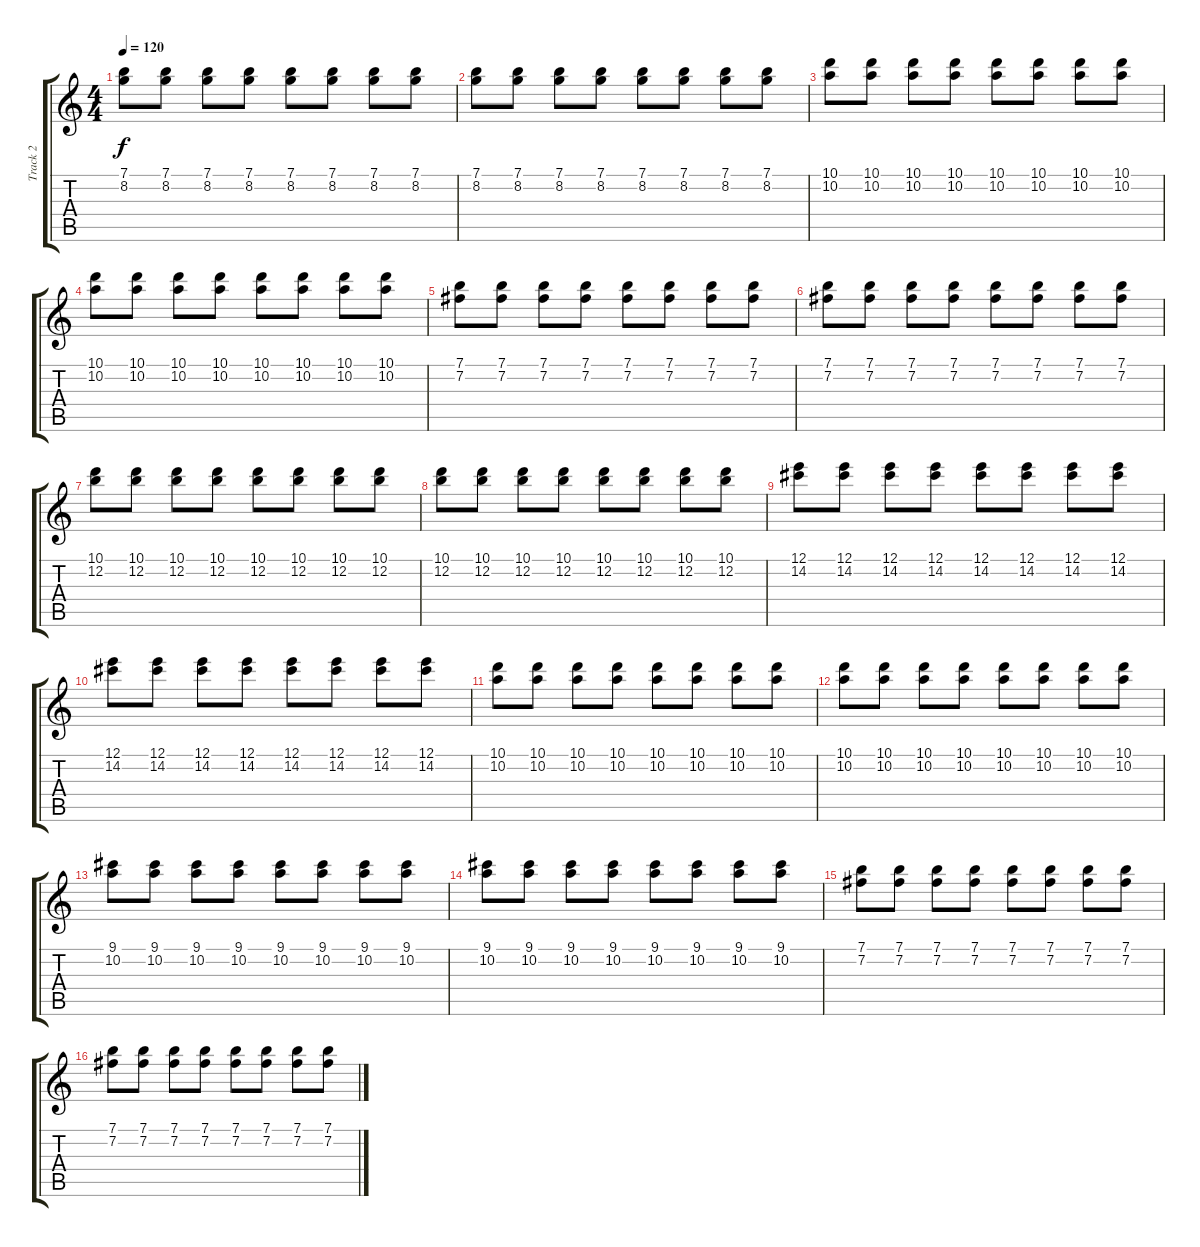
\track ("Track 2" "Track 2") {instrument acousticguitarsteel}
\staff {score tabs}
\tuning (E4 B3 G3 D3 A2 E2) {hide}
\ts (4 4)
\tempo 120
\clef g2
\ks c
(7.1 8.2).8{dy f} (7.1 8.2).8 (7.1 8.2).8 (7.1 8.2).8 (7.1 8.2).8 (7.1 8.2).8 (7.1 8.2).8 (7.1 8.2).8 |
(7.1 8.2).8 (7.1 8.2).8 (7.1 8.2).8 (7.1 8.2).8 (7.1 8.2).8 (7.1 8.2).8 (7.1 8.2).8 (7.1 8.2).8 |
(10.1 10.2).8 (10.1 10.2).8 (10.1 10.2).8 (10.1 10.2).8 (10.1 10.2).8 (10.1 10.2).8 (10.1 10.2).8 (10.1 10.2).8 |
(10.1 10.2).8 (10.1 10.2).8 (10.1 10.2).8 (10.1 10.2).8 (10.1 10.2).8 (10.1 10.2).8 (10.1 10.2).8 (10.1 10.2).8 |
(7.1 7.2).8 (7.1 7.2).8 (7.1 7.2).8 (7.1 7.2).8 (7.1 7.2).8 (7.1 7.2).8 (7.1 7.2).8 (7.1 7.2).8 |
(7.1 7.2).8 (7.1 7.2).8 (7.1 7.2).8 (7.1 7.2).8 (7.1 7.2).8 (7.1 7.2).8 (7.1 7.2).8 (7.1 7.2).8 |
(10.1 12.2).8 (10.1 12.2).8 (10.1 12.2).8 (10.1 12.2).8 (10.1 12.2).8 (10.1 12.2).8 (10.1 12.2).8 (10.1 12.2).8 |
(10.1 12.2).8 (10.1 12.2).8 (10.1 12.2).8 (10.1 12.2).8 (10.1 12.2).8 (10.1 12.2).8 (10.1 12.2).8 (10.1 12.2).8 |
(12.1 14.2).8 (12.1 14.2).8 (12.1 14.2).8 (12.1 14.2).8 (12.1 14.2).8 (12.1 14.2).8 (12.1 14.2).8 (12.1 14.2).8 |
(12.1 14.2).8 (12.1 14.2).8 (12.1 14.2).8 (12.1 14.2).8 (12.1 14.2).8 (12.1 14.2).8 (12.1 14.2).8 (12.1 14.2).8 |
(10.1 10.2).8 (10.1 10.2).8 (10.1 10.2).8 (10.1 10.2).8 (10.1 10.2).8 (10.1 10.2).8 (10.1 10.2).8 (10.1 10.2).8 |
(10.1 10.2).8 (10.1 10.2).8 (10.1 10.2).8 (10.1 10.2).8 (10.1 10.2).8 (10.1 10.2).8 (10.1 10.2).8 (10.1 10.2).8 |
(9.1 10.2).8 (9.1 10.2).8 (9.1 10.2).8 (9.1 10.2).8 (9.1 10.2).8 (9.1 10.2).8 (9.1 10.2).8 (9.1 10.2).8 |
(9.1 10.2).8 (9.1 10.2).8 (9.1 10.2).8 (9.1 10.2).8 (9.1 10.2).8 (9.1 10.2).8 (9.1 10.2).8 (9.1 10.2).8 |
(7.1 7.2).8 (7.1 7.2).8 (7.1 7.2).8 (7.1 7.2).8 (7.1 7.2).8 (7.1 7.2).8 (7.1 7.2).8 (7.1 7.2).8 |
(7.1 7.2).8 (7.1 7.2).8 (7.1 7.2).8 (7.1 7.2).8 (7.1 7.2).8 (7.1 7.2).8 (7.1 7.2).8 (7.1 7.2).8
